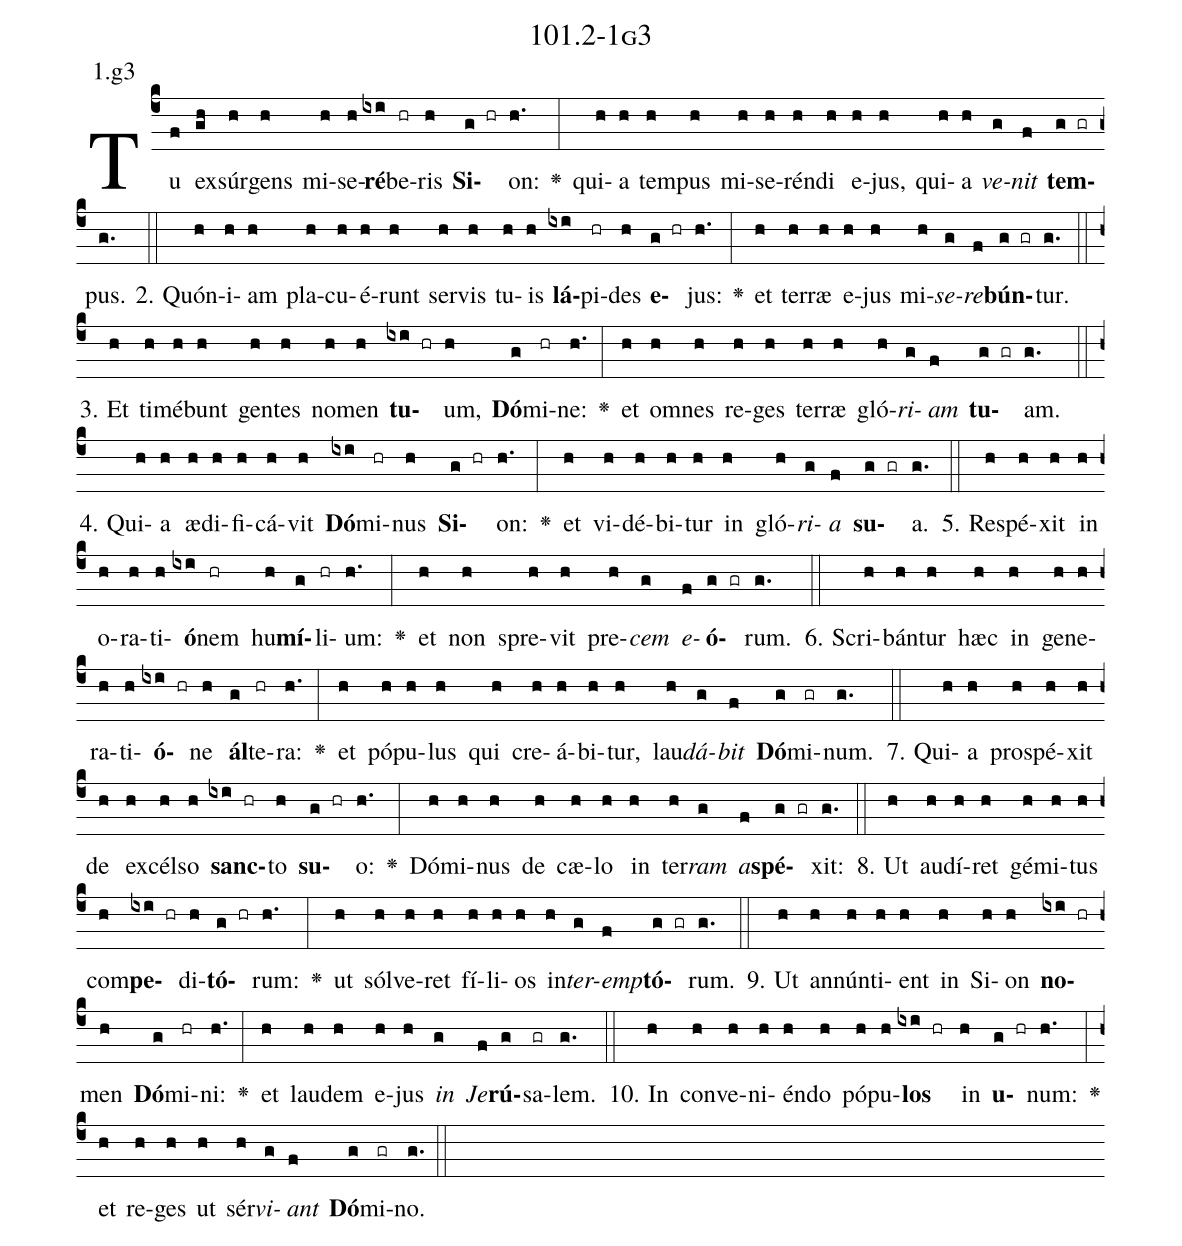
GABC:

name: 101.2-1g3;
annotation: 1.g3;
%%
(c4)Tu(f) ex(gh)súr(h)gens(h) mi(h)se(h)<b>ré</b>(ixi)be(hr)ris(h) <b>Si</b>(g hr)on:(h.) <v>\greheightstar</v>(:) qui(h)a(h) tem(h)pus(h) mi(h)se(h)rén(h)di(h) e(h)jus,(h) qui(h)a(h) <i>ve</i>(g)<i>nit</i>(f) <b>tem</b>(g gr)pus.(g.) (::)
2. Quón(h)i(h)am(h) pla(h)cu(h)é(h)runt(h) ser(h)vis(h) tu(h)is(h) <b>lá</b>(ixi)pi(hr)des(h) <b>e</b>(g hr)jus:(h.) <v>\greheightstar</v>(:) et(h) ter(h)ræ(h) e(h)jus(h) mi(h)<i>se</i>(g)<i>re</i>(f)<b>bún</b>(g gr)tur.(g.) (::)
3. Et(h) ti(h)mé(h)bunt(h) gen(h)tes(h) no(h)men(h) <b>tu</b>(ixi hr)um,(h) <b>Dó</b>(g)mi(hr)ne:(h.) <v>\greheightstar</v>(:) et(h) om(h)nes(h) re(h)ges(h) ter(h)ræ(h) gló(h)<i>ri</i>(g)<i>am</i>(f) <b>tu</b>(g gr)am.(g.) (::)
4. Qui(h)a(h) æ(h)di(h)fi(h)cá(h)vit(h) <b>Dó</b>(ixi)mi(hr)nus(h) <b>Si</b>(g hr)on:(h.) <v>\greheightstar</v>(:) et(h) vi(h)dé(h)bi(h)tur(h) in(h) gló(h)<i>ri</i>(g)<i>a</i>(f) <b>su</b>(g gr)a.(g.) (::)
5. Re(h)spé(h)xit(h) in(h) o(h)ra(h)ti(h)<b>ó</b>(ixi)nem(hr) hu(h)<b>mí</b>(g)li(hr)um:(h.) <v>\greheightstar</v>(:) et(h) non(h) spre(h)vit(h) pre(h)<i>cem</i>(g) <i>e</i>(f)<b>ó</b>(g gr)rum.(g.) (::)
6. Scri(h)bán(h)tur(h) hæc(h) in(h) ge(h)ne(h)ra(h)ti(h)<b>ó</b>(ixi hr)ne(h) <b>ál</b>(g)te(hr)ra:(h.) <v>\greheightstar</v>(:) et(h) pó(h)pu(h)lus(h) qui(h) cre(h)á(h)bi(h)tur,(h) lau(h)<i>dá</i>(g)<i>bit</i>(f) <b>Dó</b>(g)mi(gr)num.(g.) (::)
7. Qui(h)a(h) pro(h)spé(h)xit(h) de(h) ex(h)cél(h)so(h) <b>sanc</b>(ixi hr)to(h) <b>su</b>(g hr)o:(h.) <v>\greheightstar</v>(:) Dó(h)mi(h)nus(h) de(h) cæ(h)lo(h) in(h) ter(h)<i>ram</i>(g) <i>a</i>(f)<b>spé</b>(g gr)xit:(g.) (::)
8. Ut(h) au(h)dí(h)ret(h) gé(h)mi(h)tus(h) com(h)<b>pe</b>(ixi hr)di(h)<b>tó</b>(g hr)rum:(h.) <v>\greheightstar</v>(:) ut(h) sól(h)ve(h)ret(h) fí(h)li(h)os(h) in(h)<i>ter</i>(g)<i>emp</i>(f)<b>tó</b>(g gr)rum.(g.) (::)
9. Ut(h) an(h)nún(h)ti(h)ent(h) in(h) Si(h)on(h) <b>no</b>(ixi hr)men(h) <b>Dó</b>(g)mi(hr)ni:(h.) <v>\greheightstar</v>(:) et(h) lau(h)dem(h) e(h)jus(h) <i>in</i>(g) <i>Je</i>(f)<b>rú</b>(g)sa(gr)lem.(g.) (::)
10. In(h) con(h)ve(h)ni(h)én(h)do(h) pó(h)pu(h)<b>los</b>(ixi hr) in(h) <b>u</b>(g hr)num:(h.) <v>\greheightstar</v>(:) et(h) re(h)ges(h) ut(h) sér(h)<i>vi</i>(g)<i>ant</i>(f) <b>Dó</b>(g)mi(gr)no.(g.) (::)
